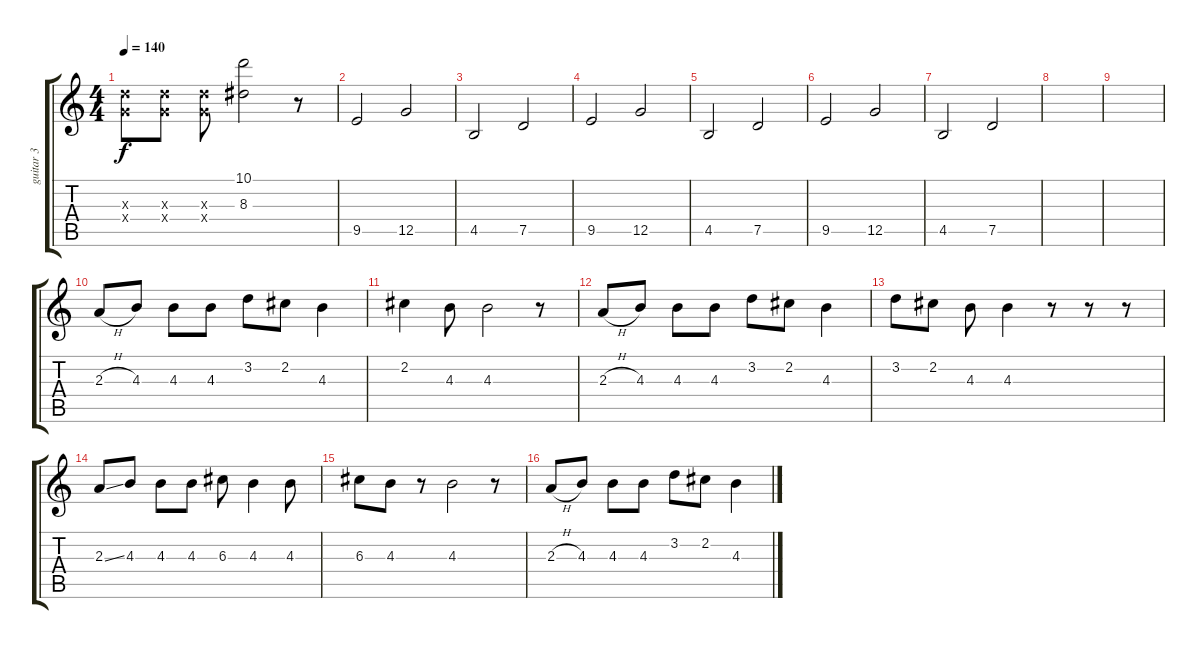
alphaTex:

\track ("guitar 3" "guitar 3") {instrument distortionguitar}
\staff {score tabs}
\tuning (E4 B3 G3 D3 G2 E2) {hide}
\ts (4 4)
\tempo 140
\clef g2
\ks c
(7.3{x} 5.4{x}).8{dy f} (7.3{x} 5.4{x}).8 (7.3{x} 5.4{x}).8 (10.1 8.3).2 r.8 |
9.5.2 12.5.2 |
4.5.2 7.5.2 |
9.5.2 12.5.2 |
4.5.2 7.5.2 |
9.5.2 12.5.2 |
4.5.2 7.5.2 |
|
|
2.3{h}.8 4.3.8 4.3.8 4.3.8 3.2.8 2.2.8 4.3.4 |
2.2.4 4.3.8 4.3.2 r.8 |
2.3{h}.8 4.3.8 4.3.8 4.3.8 3.2.8 2.2.8 4.3.4 |
3.2.8 2.2.8 4.3.8 4.3.4 r.8 r.8 r.8 |
2.3{ss}.8 4.3.8 4.3.8 4.3.8 6.3.8 4.3.4 4.3.8 |
6.3.8 4.3.8 r.8 4.3.2 r.8 |
2.3{h}.8 4.3.8 4.3.8 4.3.8 3.2.8 2.2.8 4.3.4
